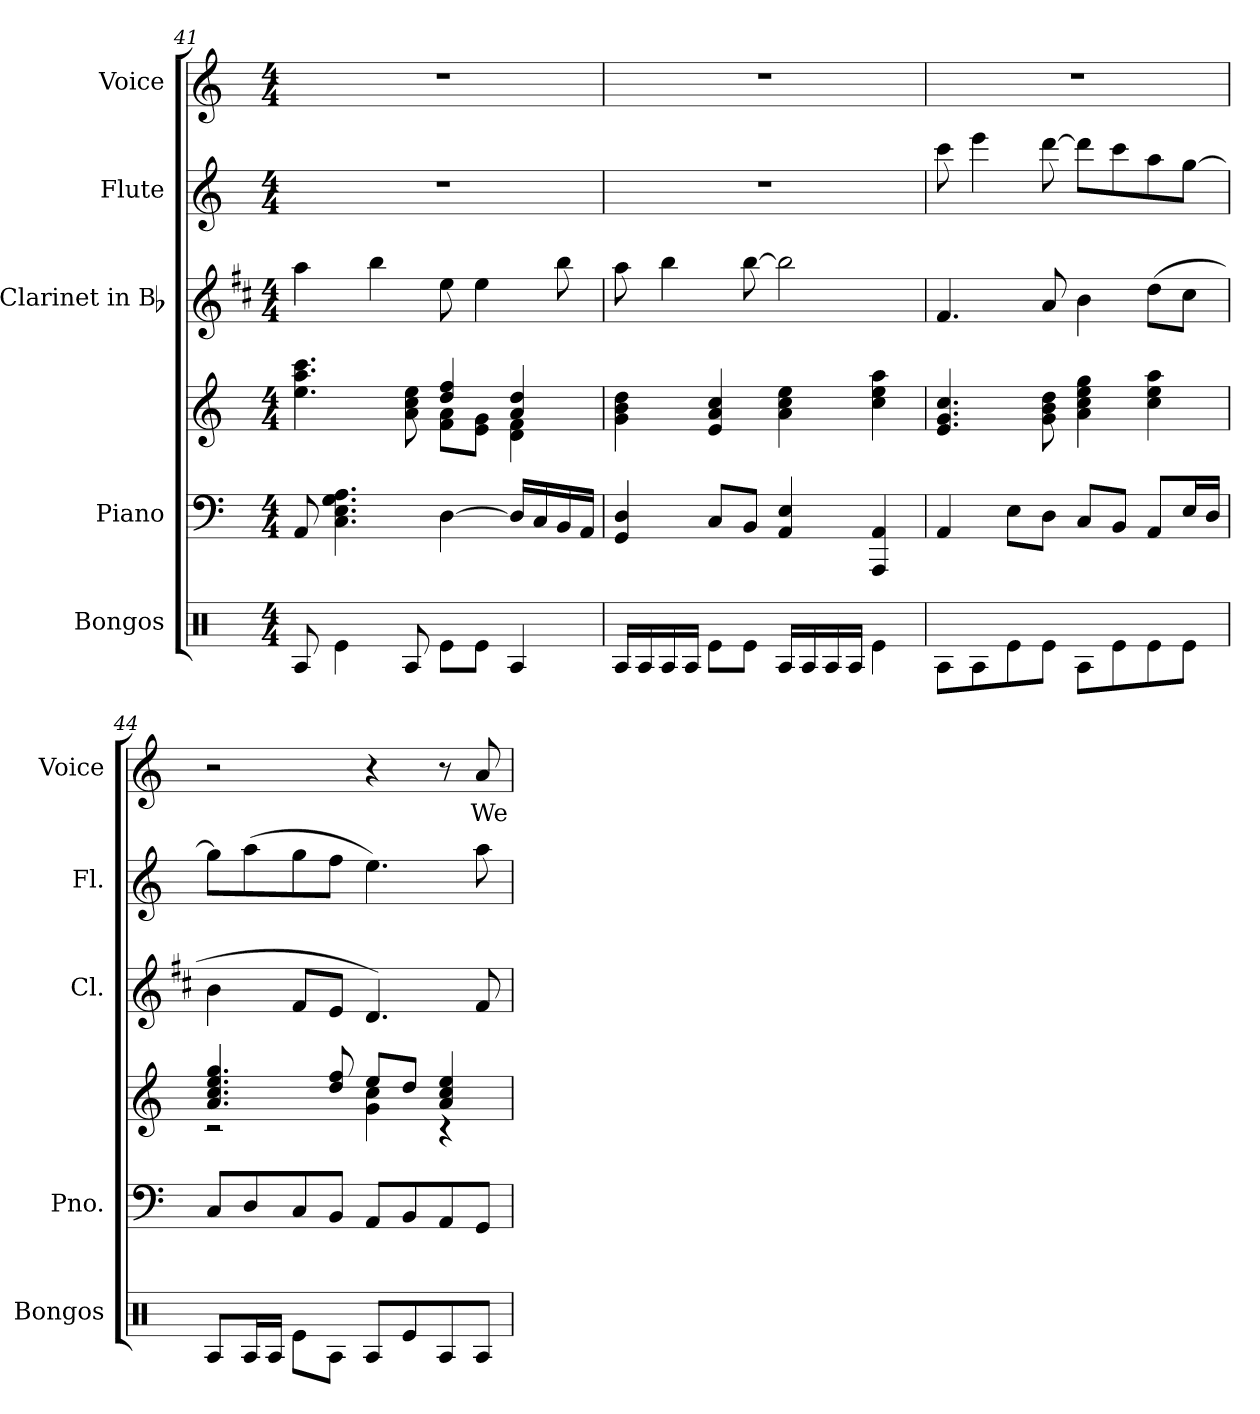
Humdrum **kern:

**kern	**kern	**kern	**kern	**kern	**kern	**text
*part5	*part4	*part4	*part3	*part2	*part1	*part1
*staff6	*staff5	*staff4	*staff3	*staff2	*staff1	*staff1
*I"Bongos	*I"Piano	*	*I"Clarinet in Bb	*I"Flute	*I"Voice	*
*I'Bongos	*I'Pno.	*	*I'Cl.	*I'Fl.	*I'Voice	*
*clefX	*clefF4	*clefG2	*clefG2	*clefG2	*clefG2	*
*	*	*	*ITrd1c2	*	*	*
*k[]	*k[]	*k[]	*k[]	*k[]	*k[]	*
*C:	*C:	*C:	*C:	*C:	*C:	*
*M4/4	*M4/4	*M4/4	*M4/4	*M4/4	*M4/4	*
=41	=41	=41	=41	=41	=41	=41
*	*	*^	*	*	*	*
8RAi/	8AAi/	4.eei\ 4.aai 4.ccci	2ryy	4ggi\	1r	1r	.
4Rei\	4.Ci\ 4.Ei 4.Gi 4.Ai	.	.	.	.	.	.
.	.	.	.	4aai\	.	.	.
8RAi/	.	8ai\ 8cci 8eei	.	.	.	.	.
8Rei\L	[4Di\	4ddi/ 4ffi	8fi\ 8aiL	8ddi\	.	.	.
8Rei\J	.	.	8ei\ 8giJ	4ddi\	.	.	.
4RAi/	16Di/LL]	4ai/ 4ddi	4di\ 4fi	.	.	.	.
.	16Ci/	.	.	.	.	.	.
.	16BBi/	.	.	8aai\	.	.	.
.	16AAi/JJ	.	.	.	.	.	.
*	*	*v	*v	*	*	*	*
!!LO:LB:g=z
=42	=42	=42	=42	=42	=42	=42
16RAi/LL	4GGi/ 4Di	4gi\ 4bi 4ddi	8ggi\	1r	1r	.
16RAi/	.	.	.	.	.	.
16RAi/	.	.	4aai\	.	.	.
16RAi/JJ	.	.	.	.	.	.
8Rei\L	8Ci/L	4ei/ 4ai 4cci	.	.	.	.
8Rei\J	8BBi/J	.	[8aai\	.	.	.
16RAi/LL	4AAi/ 4Ei	4ai\ 4cci 4eei	2aai\]	.	.	.
16RAi/	.	.	.	.	.	.
16RAi/	.	.	.	.	.	.
16RAi/JJ	.	.	.	.	.	.
4Rei\	4AAAi/ 4AAi	4cci\ 4eei 4aai	.	.	.	.
=43	=43	=43	=43	=43	=43	=43
8RAi\L	4AAi/	4.ei/ 4.gi 4.cci	4.ei/	8ccci\	1r	.
8RAi\	.	.	.	4eeei\	.	.
8Rei\	8Ei\L	.	.	.	.	.
8Rei\J	8Di\J	8gi\ 8bi 8ddi	8gi/	[8dddi\	.	.
8RAi\L	8Ci/L	4ai\ 4cci 4eei 4ggi	4ai\	8dddi\L]	.	.
8Rei\	8BBi/J	.	.	8ccci\	.	.
8Rei\	8AAi/L	4cci\ 4eei 4aai	(8cci\L	8aai\	.	.
8Rei\J	16Ei/L	.	8bi\J	[8ggi\J	.	.
.	16Di/JJ	.	.	.	.	.
=44	=44	=44	=44	=44	=44	=44
*	*	*^	*	*	*	*
8RAi/L	8Ci/L	4.ai/ 4.cci 4.eei 4.ggi	2r	4ai\	8ggi\L]	2r	.
16RAi/L	8Di/	.	.	.	(8aai\	.	.
16RAi/JJ	.	.	.	.	.	.	.
8Rei\L	8Ci/	.	.	8ei/L	8ggi\	.	.
8RAi\J	8BBi/J	8ddi/ 8ffi	.	8di/J	8ffi\J	.	.
8RAi/L	8AAi/L	8eei/L	4gi\ 4cci	4.ci/)	4.eei\)	4r	.
8Rei/	8BBi/	8ddi/J	.	.	.	.	.
8RAi/	8AAi/	4ai/ 4cci 4eei	4r	.	.	8r	.
!	!	!	!	!	!	!	!LO:LY:b:color=#000000
8RAi/J	8GGi/J	.	.	8ei/	8aai\	8ai/	We
*	*	*v	*v	*	*	*	*
=	=	=	=	=	=	=
*-	*-	*-	*-	*-	*-	*-
